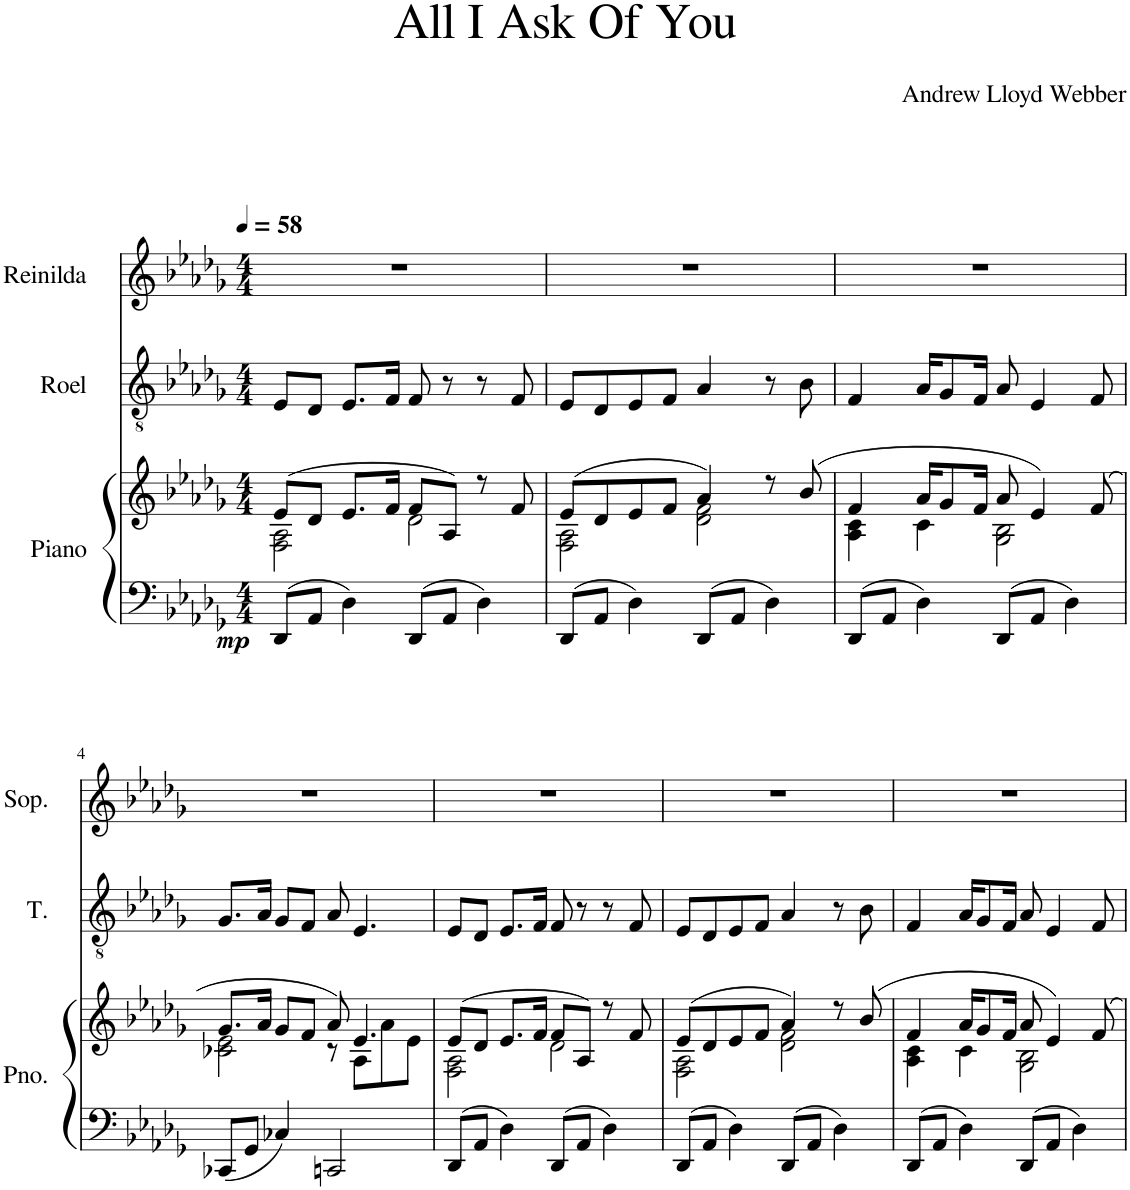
**kern	**kern	**dynam	**kern	**kern
*part3	*part3	*part3	*part2	*part1
*staff4	*staff3	*staff3/4	*staff2	*staff1
*I"Piano	*	*	*I"Roel	*I"Reinilda
*I'Pno.	*	*	*	*
*clefF4	*clefG2	*	*clefGv2	*clefG2
*k[b-e-a-d-g-]	*k[b-e-a-d-g-]	*	*k[b-e-a-d-g-]	*k[b-e-a-d-g-]
*M4/4	*M4/4	*	*M4/4	*M4/4
*MM58	*MM58	*	*MM58	*MM58
=1	=1	=1	=1	=1
*	*^	*	*	*
!	!	!	!LO:DY:b=2	!	!
8DD-/L	(8e-/L	2F\ 2A-\	mp	8E-/L	1r
8AA-/J	8d-/J	.	.	8D-/J	.
4D-\	8.e-/L	.	.	8.E-/L	.
.	16f/Jk	.	.	16F/Jk	.
8DD-/L	8f/L	2d-\	.	8F/	.
8AA-/J	8A-/J)	.	.	8r	.
4D-\	8r	.	.	8r	.
.	8f/	.	.	8F/	.
=2	=2	=2	=2	=2	=2
8DD-/L	(8e-/L	2F\ 2A-\	.	8E-/L	1r
8AA-/J	8d-/	.	.	8D-/	.
4D-\	8e-/	.	.	8E-/	.
.	8f/J	.	.	8F/J	.
8DD-/L	4a-/)	2d-\ 2f\	.	4A-/	.
8AA-/J	.	.	.	.	.
4D-\	8r	.	.	8r	.
.	(8b-/	.	.	8B-\	.
=3	=3	=3	=3	=3	=3
8DD-/L	4f/	4A-\ 4c\	.	4F/	1r
8AA-/J	.	.	.	.	.
4D-\	16a-/KL	4c\	.	16A-/KL	.
.	8g-/	.	.	8G-/	.
.	16f/Jk	.	.	16F/Jk	.
8DD-/L	8a-/	2G-\ 2B-\	.	8A-/	.
8AA-/J	4e-/)	.	.	4E-/	.
4D-\	.	.	.	.	.
.	(8f/	.	.	8F/	.
!!LO:LB:g=z
=4	=4	=4	=4	=4	=4
8CC-X/L	8.g-/L	2c-X\ 2e-\	.	8.G-/L	1r
8GG-/J	.	.	.	.	.
.	16a-/Jk	.	.	16A-/Jk	.
4C-X/	8g-/L	.	.	8G-/L	.
.	8f/J	.	.	8F/J	.
2CCn/	8a-/)	8r	.	8A-/	.
.	4.e-/	8A-\L	.	4.E-/	.
.	.	8a-\	.	.	.
.	.	8e-\J	.	.	.
=5	=5	=5	=5	=5	=5
8DD-/L	(8e-/L	2F\ 2A-\	.	8E-/L	1r
8AA-/J	8d-/J	.	.	8D-/J	.
4D-\	8.e-/L	.	.	8.E-/L	.
.	16f/Jk	.	.	16F/Jk	.
8DD-/L	8f/L	2d-\	.	8F/	.
8AA-/J	8A-/J)	.	.	8r	.
4D-\	8r	.	.	8r	.
.	8f/	.	.	8F/	.
=6	=6	=6	=6	=6	=6
8DD-/L	(8e-/L	2F\ 2A-\	.	8E-/L	1r
8AA-/J	8d-/	.	.	8D-/	.
4D-\	8e-/	.	.	8E-/	.
.	8f/J	.	.	8F/J	.
8DD-/L	4a-/)	2d-\ 2f\	.	4A-/	.
8AA-/J	.	.	.	.	.
4D-\	8r	.	.	8r	.
.	(8b-/	.	.	8B-\	.
=7	=7	=7	=7	=7	=7
8DD-/L	4f/	4A-\ 4c\	.	4F/	1r
8AA-/J	.	.	.	.	.
4D-\	16a-/KL	4c\	.	16A-/KL	.
.	8g-/	.	.	8G-/	.
.	16f/Jk	.	.	16F/Jk	.
8DD-/L	8a-/	2G-\ 2B-\	.	8A-/	.
8AA-/J	4e-/)	.	.	4E-/	.
4D-\	.	.	.	.	.
.	8f/	.	.	8F/	.
*	*v	*v	*	*	*
=	=	=	=	=
*-	*-	*-	*-	*-
